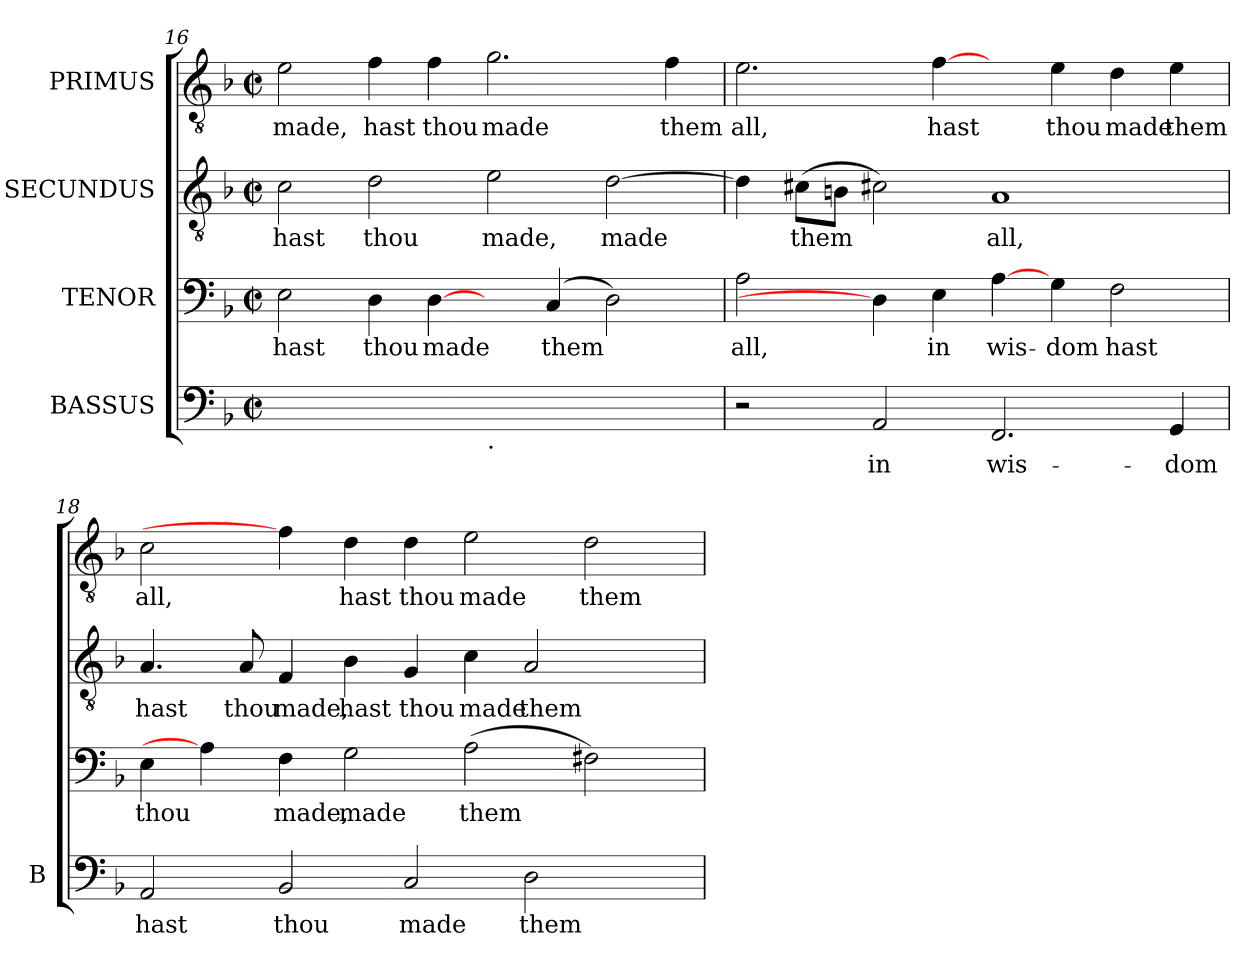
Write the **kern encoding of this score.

**kern	**text	**kern	**text	**kern	**text	**kern	**text
*part4	*part4	*part3	*part3	*part2	*part2	*part1	*part1
*staff4	*staff4	*staff3	*staff3	*staff2	*staff2	*staff1	*staff1
*I"BASSUS	*	*I"TENOR	*	*I"SECUNDUS	*	*I"PRIMUS	*
*I'B	*	*	*	*	*	*	*
!!LO:PB:g=z
*clefF4	*	*clefF4	*	*clefGv2	*	*clefGv2	*
*k[b-]	*	*k[b-]	*	*k[b-]	*	*k[b-]	*
*F:	*	*F:	*	*F:	*	*F:	*
*M2/2	*	*M2/2	*	*M2/2	*	*M2/2	*
*met(c|)	*	*met(c|)	*	*met(c|)	*	*met(c|)	*
=16	=16	=16	=16	=16	=16	=16	=16
!	!	!	!LO:LY:b:cj	!	!LO:LY:b:cj	!	!LO:LY:b:rj
1ryy	.	2E\	hast	2c\	hast	2e\	made,
!	!	!	!LO:LY:b:cj	!	!LO:LY:b:cj	!	!LO:LY:b:rj
.	.	4D\	thou	2d\	thou	4f\	hast
!	!	!	!LO:LY:b:cj	!	!	!	!LO:LY:b:rj
.	.	[4D\	made	.	.	4f\	thou
!LO:TX:b:t=.	!	!	!	!	!	!	!
!	!	!	!	!	!LO:LY:b:cj	!	!LO:LY:b:rj
1ryy	.	4ryy	.	2e\	made,	2.g\	made
!	!	!	!LO:LY:b:cj	!	!	!	!
.	.	(>4C/	them	.	.	.	.
!	!	!	!LO:LY:b:cj	!	!LO:LY:b:cj	!	!
.	.	2D\)	.	[>2d\	made	.	.
!	!	!	!	!	!	!	!LO:LY:b:rj
.	.	.	.	.	.	4f\	them
=17	=17	=17	=17	=17	=17	=17	=17
!	!	!	!LO:LY:b:cj	!	!LO:LY:b:cj	!	!LO:LY:b:rj
2r	.	2A\	all,	4d\]	.	2.e\	all,
!	!	!	!	!	!LO:LY:b:cj	!	!
.	.	.	.	(>8c#X\L	them	.	.
!	!	!	!	!	!LO:LY:b:cj	!	!
.	.	.	.	8B\J	.	.	.
!	!LO:LY:b:cj	!	!	!	!LO:LY:b:cj	!	!
2AA/	in	4D\]	.	2c#X\)	.	.	.
!	!	!	!LO:LY:b:cj	!	!	!	!LO:LY:b:rj
.	.	4E\	in	.	.	[4f\	hast
!	!LO:LY:b:cj	!	!LO:LY:b:cj	!	!LO:LY:b:cj	!	!
2.FF/	wis-	[4A\	wis-	1A	all,	4ryy	.
!	!	!	!LO:LY:b:cj	!	!	!	!LO:LY:b:rj
.	.	4G\	-dom	.	.	4e\	thou
!	!	!	!LO:LY:b:cj	!	!	!	!LO:LY:b:rj
.	.	2F\	hast	.	.	4d\	made
!	!LO:LY:b:cj	!	!	!	!	!	!LO:LY:b:rj
4GG/	-dom	.	.	.	.	4e\	them
=18	=18	=18	=18	=18	=18	=18	=18
!	!LO:LY:b:cj	!	!LO:LY:b:cj	!	!LO:LY:b:cj	!	!LO:LY:b:rj
2AA/	hast	4E\	thou	4.A/	hast	2c\	all,
.	.	4A\]	.	.	.	.	.
!	!	!	!	!	!LO:LY:b:cj	!	!
.	.	.	.	8A/	thou	.	.
!	!LO:LY:b:cj	!	!LO:LY:b:cj	!	!LO:LY:b:cj	!	!
2BB-/	thou	4F\	made,	4F/	made,	4f\]	.
!	!	!	!LO:LY:b:cj	!	!LO:LY:b:cj	!	!LO:LY:b:rj
.	.	2G\	made	4B-\	hast	4d\	hast
!	!LO:LY:b:cj	!	!	!	!LO:LY:b:cj	!	!LO:LY:b:rj
2C/	made	.	.	4G/	thou	4d\	thou
!	!	!	!LO:LY:b:cj	!	!LO:LY:b:cj	!	!LO:LY:b:rj
.	.	(>2A\	them	4c\	made	2e\	made
!	!LO:LY:b:cj	!	!	!	!LO:LY:b:cj	!	!
2D\	them	.	.	2A/	them	.	.
!	!	!	!LO:LY:b:cj	!	!	!	!LO:LY:b:rj
.	.	2F#X\)	.	.	.	2d\	them
4ryy	.	.	.	4ryy	.	.	.
=	=	=	=	=	=	=	=
*-	*-	*-	*-	*-	*-	*-	*-
